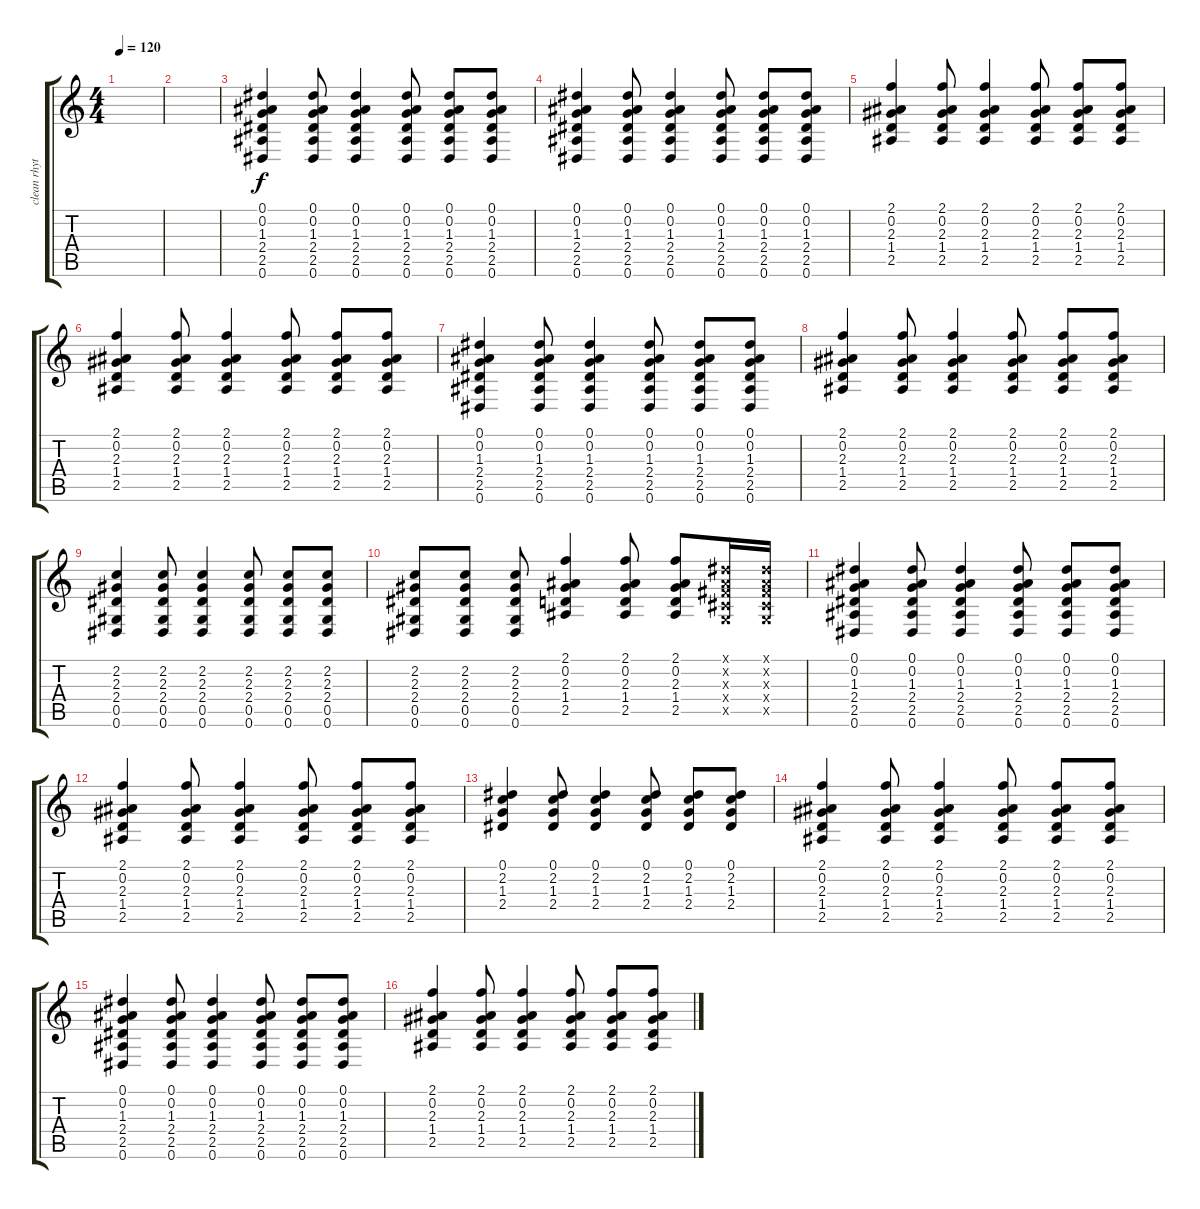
\track ("clean rhythm" "clean rhyt") {instrument electricguitarclean}
\staff {score tabs}
\tuning (Eb4 Bb3 Gb3 Db3 Ab2 Eb2) {hide}
\ts (4 4)
\tempo 120
\clef g2
\ks c
|
|
(0.1 0.2 1.3 2.4 2.5 0.6).4{volume 8} (0.1 0.2 1.3 2.4 2.5 0.6).8 (0.1 0.2 1.3 2.4 2.5 0.6).4 (0.1 0.2 1.3 2.4 2.5 0.6).8 (0.1 0.2 1.3 2.4 2.5 0.6).8 (0.1 0.2 1.3 2.4 2.5 0.6).8 |
(0.1 0.2 1.3 2.4 2.5 0.6).4 (0.1 0.2 1.3 2.4 2.5 0.6).8 (0.1 0.2 1.3 2.4 2.5 0.6).4 (0.1 0.2 1.3 2.4 2.5 0.6).8 (0.1 0.2 1.3 2.4 2.5 0.6).8 (0.1 0.2 1.3 2.4 2.5 0.6).8 |
(2.1 0.2 2.3 1.4 2.5).4 (2.1 0.2 2.3 1.4 2.5).8 (2.1 0.2 2.3 1.4 2.5).4 (2.1 0.2 2.3 1.4 2.5).8 (2.1 0.2 2.3 1.4 2.5).8 (2.1 0.2 2.3 1.4 2.5).8 |
(2.1 0.2 2.3 1.4 2.5).4 (2.1 0.2 2.3 1.4 2.5).8 (2.1 0.2 2.3 1.4 2.5).4 (2.1 0.2 2.3 1.4 2.5).8 (2.1 0.2 2.3 1.4 2.5).8 (2.1 0.2 2.3 1.4 2.5).8 |
(0.1 0.2 1.3 2.4 2.5 0.6).4 (0.1 0.2 1.3 2.4 2.5 0.6).8 (0.1 0.2 1.3 2.4 2.5 0.6).4 (0.1 0.2 1.3 2.4 2.5 0.6).8 (0.1 0.2 1.3 2.4 2.5 0.6).8 (0.1 0.2 1.3 2.4 2.5 0.6).8 |
(2.1 0.2 2.3 1.4 2.5).4 (2.1 0.2 2.3 1.4 2.5).8 (2.1 0.2 2.3 1.4 2.5).4 (2.1 0.2 2.3 1.4 2.5).8 (2.1 0.2 2.3 1.4 2.5).8 (2.1 0.2 2.3 1.4 2.5).8 |
(2.2 2.3 2.4 0.5 0.6).4 (2.2 2.3 2.4 0.5 0.6).8 (2.2 2.3 2.4 0.5 0.6).4 (2.2 2.3 2.4 0.5 0.6).8 (2.2 2.3 2.4 0.5 0.6).8 (2.2 2.3 2.4 0.5 0.6).8 |
(2.2 2.3 2.4 0.5 0.6).8 (2.2 2.3 2.4 0.5 0.6).8 (2.2 2.3 2.4 0.5 0.6).8 (2.1 0.2 2.3 1.4 2.5).4 (2.1 0.2 2.3 1.4 2.5).8 (2.1 0.2 2.3 1.4 2.5).8 (0.1{x} 0.2{x} 0.3{x} 0.4{x} 0.5{x}).16 (0.1{x} 0.2{x} 0.3{x} 0.4{x} 0.5{x}).16 |
(0.1 0.2 1.3 2.4 2.5 0.6).4 (0.1 0.2 1.3 2.4 2.5 0.6).8 (0.1 0.2 1.3 2.4 2.5 0.6).4 (0.1 0.2 1.3 2.4 2.5 0.6).8 (0.1 0.2 1.3 2.4 2.5 0.6).8 (0.1 0.2 1.3 2.4 2.5 0.6).8 |
(2.1 0.2 2.3 1.4 2.5).4 (2.1 0.2 2.3 1.4 2.5).8 (2.1 0.2 2.3 1.4 2.5).4 (2.1 0.2 2.3 1.4 2.5).8 (2.1 0.2 2.3 1.4 2.5).8 (2.1 0.2 2.3 1.4 2.5).8 |
(0.1 2.2 1.3 2.4).4 (0.1 2.2 1.3 2.4).8 (0.1 2.2 1.3 2.4).4 (0.1 2.2 1.3 2.4).8 (0.1 2.2 1.3 2.4).8 (0.1 2.2 1.3 2.4).8 |
(2.1 0.2 2.3 1.4 2.5).4 (2.1 0.2 2.3 1.4 2.5).8 (2.1 0.2 2.3 1.4 2.5).4 (2.1 0.2 2.3 1.4 2.5).8 (2.1 0.2 2.3 1.4 2.5).8 (2.1 0.2 2.3 1.4 2.5).8 |
(0.1 0.2 1.3 2.4 2.5 0.6).4 (0.1 0.2 1.3 2.4 2.5 0.6).8 (0.1 0.2 1.3 2.4 2.5 0.6).4 (0.1 0.2 1.3 2.4 2.5 0.6).8 (0.1 0.2 1.3 2.4 2.5 0.6).8 (0.1 0.2 1.3 2.4 2.5 0.6).8 |
(2.1 0.2 2.3 1.4 2.5).4 (2.1 0.2 2.3 1.4 2.5).8 (2.1 0.2 2.3 1.4 2.5).4 (2.1 0.2 2.3 1.4 2.5).8 (2.1 0.2 2.3 1.4 2.5).8 (2.1 0.2 2.3 1.4 2.5).8
